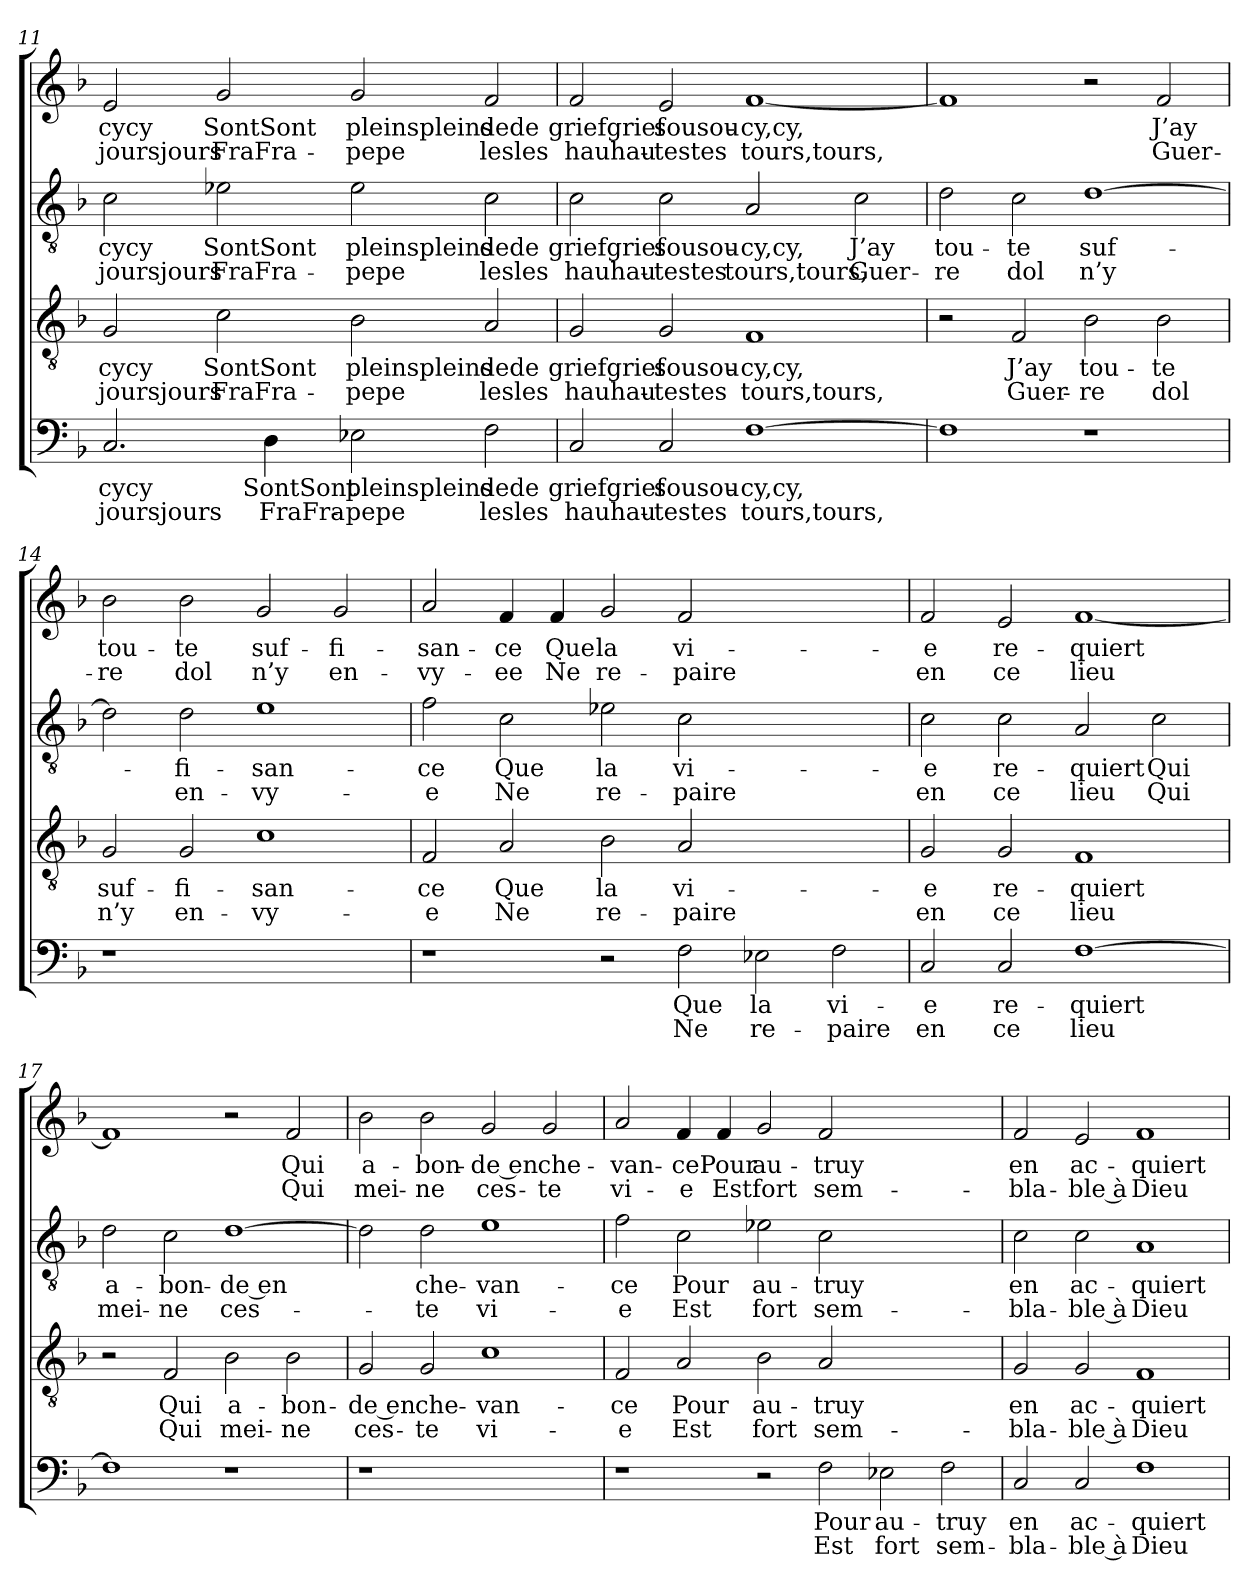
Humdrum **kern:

**kern	**text	**text	**kern	**text	**text	**kern	**text	**text	**kern	**text	**text
*part4	*part4	*part4	*part3	*part3	*part3	*part2	*part2	*part2	*part1	*part1	*part1
*staff4	*staff4	*staff4	*staff3	*staff3	*staff3	*staff2	*staff2	*staff2	*staff1	*staff1	*staff1
*clefF4	*	*	*clefGv2	*	*	*clefGv2	*	*	*clefG2	*	*
*k[b-]	*	*	*k[b-]	*	*	*k[b-]	*	*	*k[b-]	*	*
=11	=11	=11	=11	=11	=11	=11	=11	=11	=11	=11	=11
2.C	-cycy	-joursjours	2G	-cycy	-joursjours	2c	-cycy	-joursjours	2e	-cycy	-joursjours
.	.	.	2c	SontSont	FraFra-	2e-X	SontSont	FraFra-	2g	SontSont	FraFra-
4D	SontSont	FraFra-	.	.	.	.	.	.	.	.	.
2E-X	pleinspleins	-pepe	2B-	pleinspleins	-pepe	2e-	pleinspleins	-pepe	2g	pleinspleins	-pepe
2F	dede	lesles	2A	dede	lesles	2c	dede	lesles	2f	dede	lesles
=12	=12	=12	=12	=12	=12	=12	=12	=12	=12	=12	=12
2C	griefgrief	hauhau-	2G	griefgrief	hauhau-	2c	griefgrief	hauhau-	2f	griefgrief	hauhau-
2C	sousou-	-testes	2G	sousou-	-testes	2c	sousou-	-testes	2e	sousou-	-testes
[1F	-cy,cy,	tours,tours,	1F	-cy,cy,	tours,tours,	2A	-cy,cy,	tours,tours,	[1f	-cy,cy,	tours,tours,
.	.	.	.	.	.	2c	J’ay	Guer-	.	.	.
!!LO:LB:g=z
=13	=13	=13	=13	=13	=13	=13	=13	=13	=13	=13	=13
1F]	.	.	2r	.	.	2d	tou-	-re	1f]	.	.
.	.	.	2F	J’ay	Guer-	2c	-te	dol	.	.	.
1r	.	.	2B-	tou-	-re	[1d	suf-	n’y	2r	.	.
.	.	.	2B-	-te	dol	.	.	.	2f	J’ay	Guer-
=14	=14	=14	=14	=14	=14	=14	=14	=14	=14	=14	=14
1r	.	.	2G	suf-	n’y	2d]	.	.	2b-	tou-	-re
.	.	.	2G	-fi-	en-	2d	-fi-	en-	2b-	-te	dol
1ryy	.	.	1c	-san-	-vy-	1e	-san-	-vy-	2g	suf-	n’y
.	.	.	.	.	.	.	.	.	2g	-fi-	en-
=15	=15	=15	=15	=15	=15	=15	=15	=15	=15	=15	=15
1r	.	.	2F	-ce	-e	2f	-ce	-e	2a	-san-	-vy-
.	.	.	2A	Que	Ne	2c	Que	Ne	4f	-ce	ee
.	.	.	.	.	.	.	.	.	4f	Que	-Ne
2r	.	.	2B-	la	re-	2e-X	la	re-	2g	la	re-
2F	Que	Ne	2A	vi-	-paire	2c	vi-	-paire	2f	vi-	-paire
2E-X	la	re-	1ryy	.	.	1ryy	.	.	1ryy	.	.
2F	vi-	-paire	.	.	.	.	.	.	.	.	.
!!LO:LB:g=z
=16	=16	=16	=16	=16	=16	=16	=16	=16	=16	=16	=16
2C	-e	en	2G	-e	en	2c	-e	en	2f	-e	en
2C	re-	ce	2G	re-	ce	2c	re-	ce	2e	re-	ce
[1F	-quiert	lieu	1F	-quiert	lieu	2A	-quiert	lieu	[1f	-quiert	lieu
.	.	.	.	.	.	2c	Qui	Qui	.	.	.
=17	=17	=17	=17	=17	=17	=17	=17	=17	=17	=17	=17
1F]	.	.	2r	.	.	2d	a-	mei-	1f]	.	.
.	.	.	2F	Qui	Qui	2c	-bon-	-ne	.	.	.
1r	.	.	2B-	a-	mei-	[1d	-de en	ces-	2r	.	.
.	.	.	2B-	-bon-	-ne	.	.	.	2f	Qui	Qui
=18	=18	=18	=18	=18	=18	=18	=18	=18	=18	=18	=18
1r	.	.	2G	-de en	ces-	2d]	.	.	2b-	a-	mei-
.	.	.	2G	che-	-te	2d	che-	-te	2b-	-bon-	-ne
1ryy	.	.	1c	-van-	vi-	1e	-van-	vi-	2g	-de en	ces-
.	.	.	.	.	.	.	.	.	2g	che-	-te
!!LO:PB:g=z
=19	=19	=19	=19	=19	=19	=19	=19	=19	=19	=19	=19
1r	.	.	2F	-ce	-e	2f	-ce	-e	2a	-van-	vi-
.	.	.	2A	Pour	Est	2c	Pour	Est	4f	-ce	-e
.	.	.	.	.	.	.	.	.	4f	Pour	Est
2r	.	.	2B-	au-	fort	2e-X	au-	fort	2g	au-	fort
2F	Pour	Est	2A	-truy	sem-	2c	-truy	sem-	2f	-truy	sem-
2E-X	au-	fort	1ryy	.	.	1ryy	.	.	1ryy	.	.
2F	-truy	sem-	.	.	.	.	.	.	.	.	.
=20	=20	=20	=20	=20	=20	=20	=20	=20	=20	=20	=20
2C	en	-bla-	2G	en	-bla-	2c	en	-bla-	2f	en	-bla-
2C	ac-	-ble à	2G	ac-	-ble à	2c	ac-	-ble à	2e	ac-	-ble à
1F	-quiert	Dieu	1F	-quiert	Dieu	1A	-quiert	Dieu	1f	-quiert	Dieu
=	=	=	=	=	=	=	=	=	=	=	=
*-	*-	*-	*-	*-	*-	*-	*-	*-	*-	*-	*-
